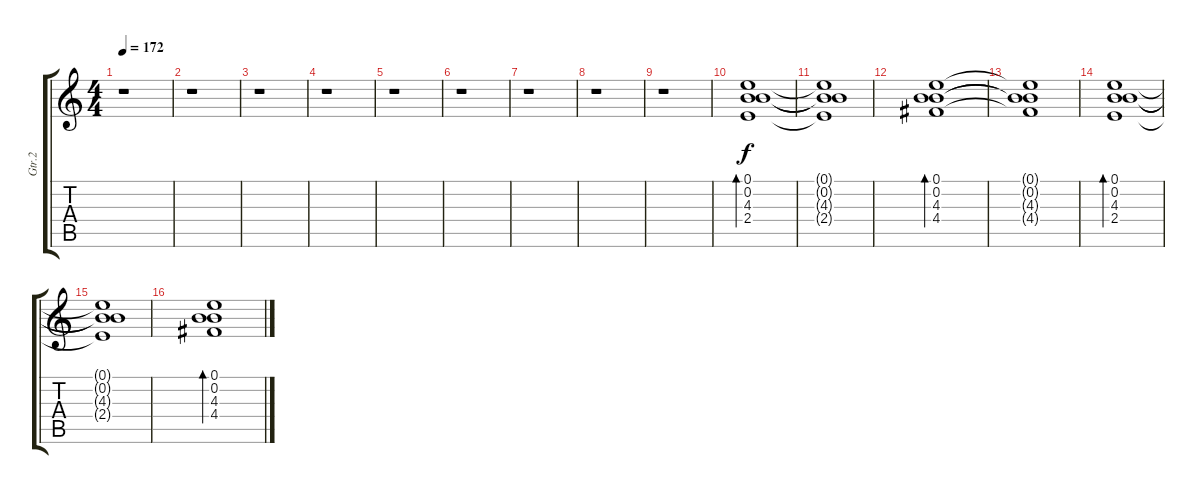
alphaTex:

\track ("Gtr.2" "Gtr.2") {instrument overdrivenguitar}
\staff {score tabs}
\tuning (E4 B3 G3 D3 A2 E2) {hide}
\ts (4 4)
\tempo 172
\clef g2
\ks c
r.1{dy f instrument overdrivenguitar} |
r.1 |
r.1 |
r.1 |
r.1 |
r.1 |
r.1 |
r.1 |
r.1 |
(0.1 0.2 4.3 2.4).1{bd 60} |
(0.1{t} 0.2{t} 4.3{t} 2.4{t}).1 |
(0.1 0.2 4.3 4.4).1{bd 60} |
(0.1{t} 0.2{t} 4.3{t} 4.4{t}).1 |
(0.1 0.2 4.3 2.4).1{bd 60} |
(0.1{t} 0.2{t} 4.3{t} 2.4{t}).1 |
(0.1 0.2 4.3 4.4).1{bd 60}
